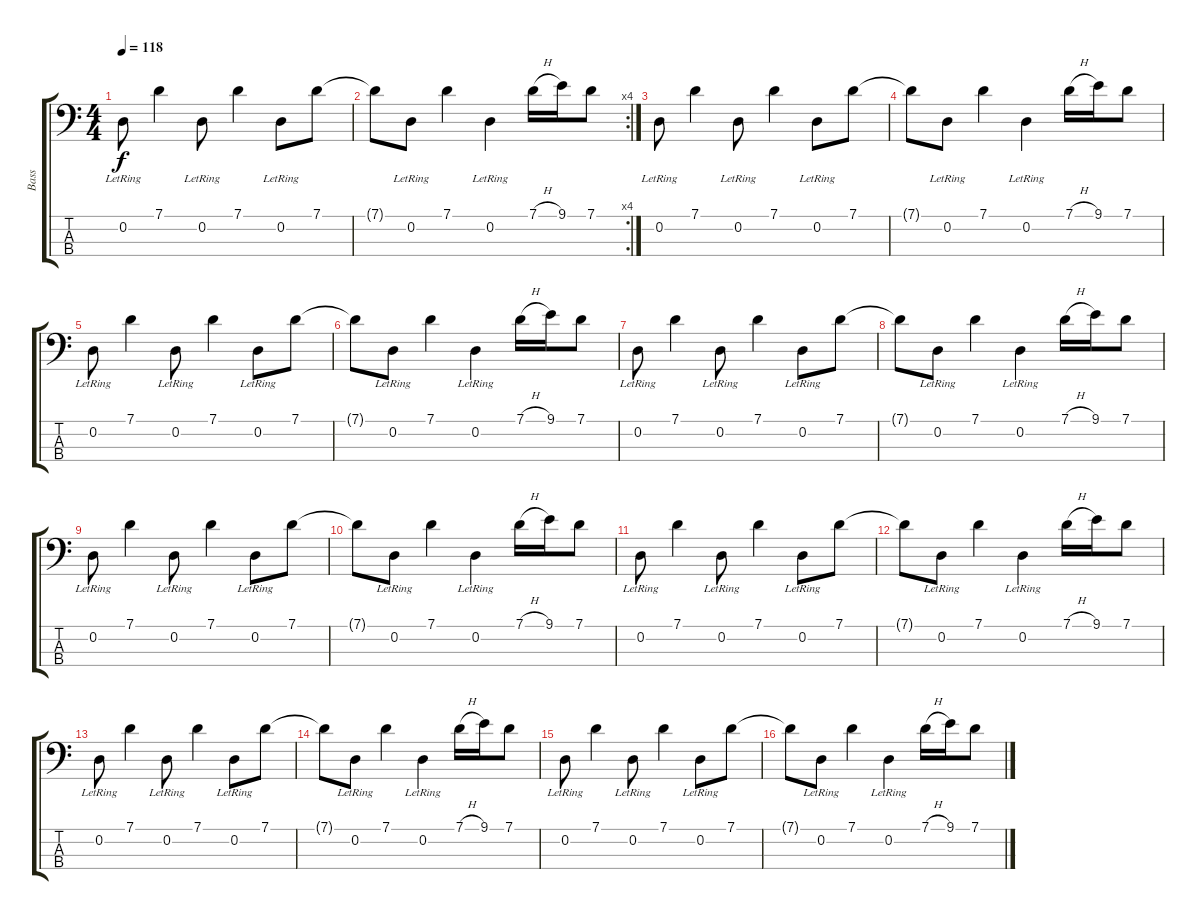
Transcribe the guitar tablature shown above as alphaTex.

\track ("Bass" "Bass") {instrument electricbassfinger}
\staff {score tabs}
\tuning (G2 D2 A1 D1) {hide}
\ts (4 4)
\tempo 118
\clef f4
\ks c
0.2{lr}.8{dy f instrument electricbassfinger} 7.1.4 0.2{lr}.8 7.1.4 0.2{lr}.8 7.1.8 |
\rc 4
7.1{t}.8 0.2{lr}.8 7.1.4 0.2{lr}.4 7.1{h}.16 9.1.16 7.1.8 |
0.2{lr}.8 7.1.4 0.2{lr}.8 7.1.4 0.2{lr}.8 7.1.8 |
7.1{t}.8 0.2{lr}.8 7.1.4 0.2{lr}.4 7.1{h}.16 9.1.16 7.1.8 |
0.2{lr}.8 7.1.4 0.2{lr}.8 7.1.4 0.2{lr}.8 7.1.8 |
7.1{t}.8 0.2{lr}.8 7.1.4 0.2{lr}.4 7.1{h}.16 9.1.16 7.1.8 |
0.2{lr}.8 7.1.4 0.2{lr}.8 7.1.4 0.2{lr}.8 7.1.8 |
7.1{t}.8 0.2{lr}.8 7.1.4 0.2{lr}.4 7.1{h}.16 9.1.16 7.1.8 |
0.2{lr}.8 7.1.4 0.2{lr}.8 7.1.4 0.2{lr}.8 7.1.8 |
7.1{t}.8 0.2{lr}.8 7.1.4 0.2{lr}.4 7.1{h}.16 9.1.16 7.1.8 |
0.2{lr}.8 7.1.4 0.2{lr}.8 7.1.4 0.2{lr}.8 7.1.8 |
7.1{t}.8 0.2{lr}.8 7.1.4 0.2{lr}.4 7.1{h}.16 9.1.16 7.1.8 |
0.2{lr}.8 7.1.4 0.2{lr}.8 7.1.4 0.2{lr}.8 7.1.8 |
7.1{t}.8 0.2{lr}.8 7.1.4 0.2{lr}.4 7.1{h}.16 9.1.16 7.1.8 |
0.2{lr}.8 7.1.4 0.2{lr}.8 7.1.4 0.2{lr}.8 7.1.8 |
7.1{t}.8 0.2{lr}.8 7.1.4 0.2{lr}.4 7.1{h}.16 9.1.16 7.1.8
